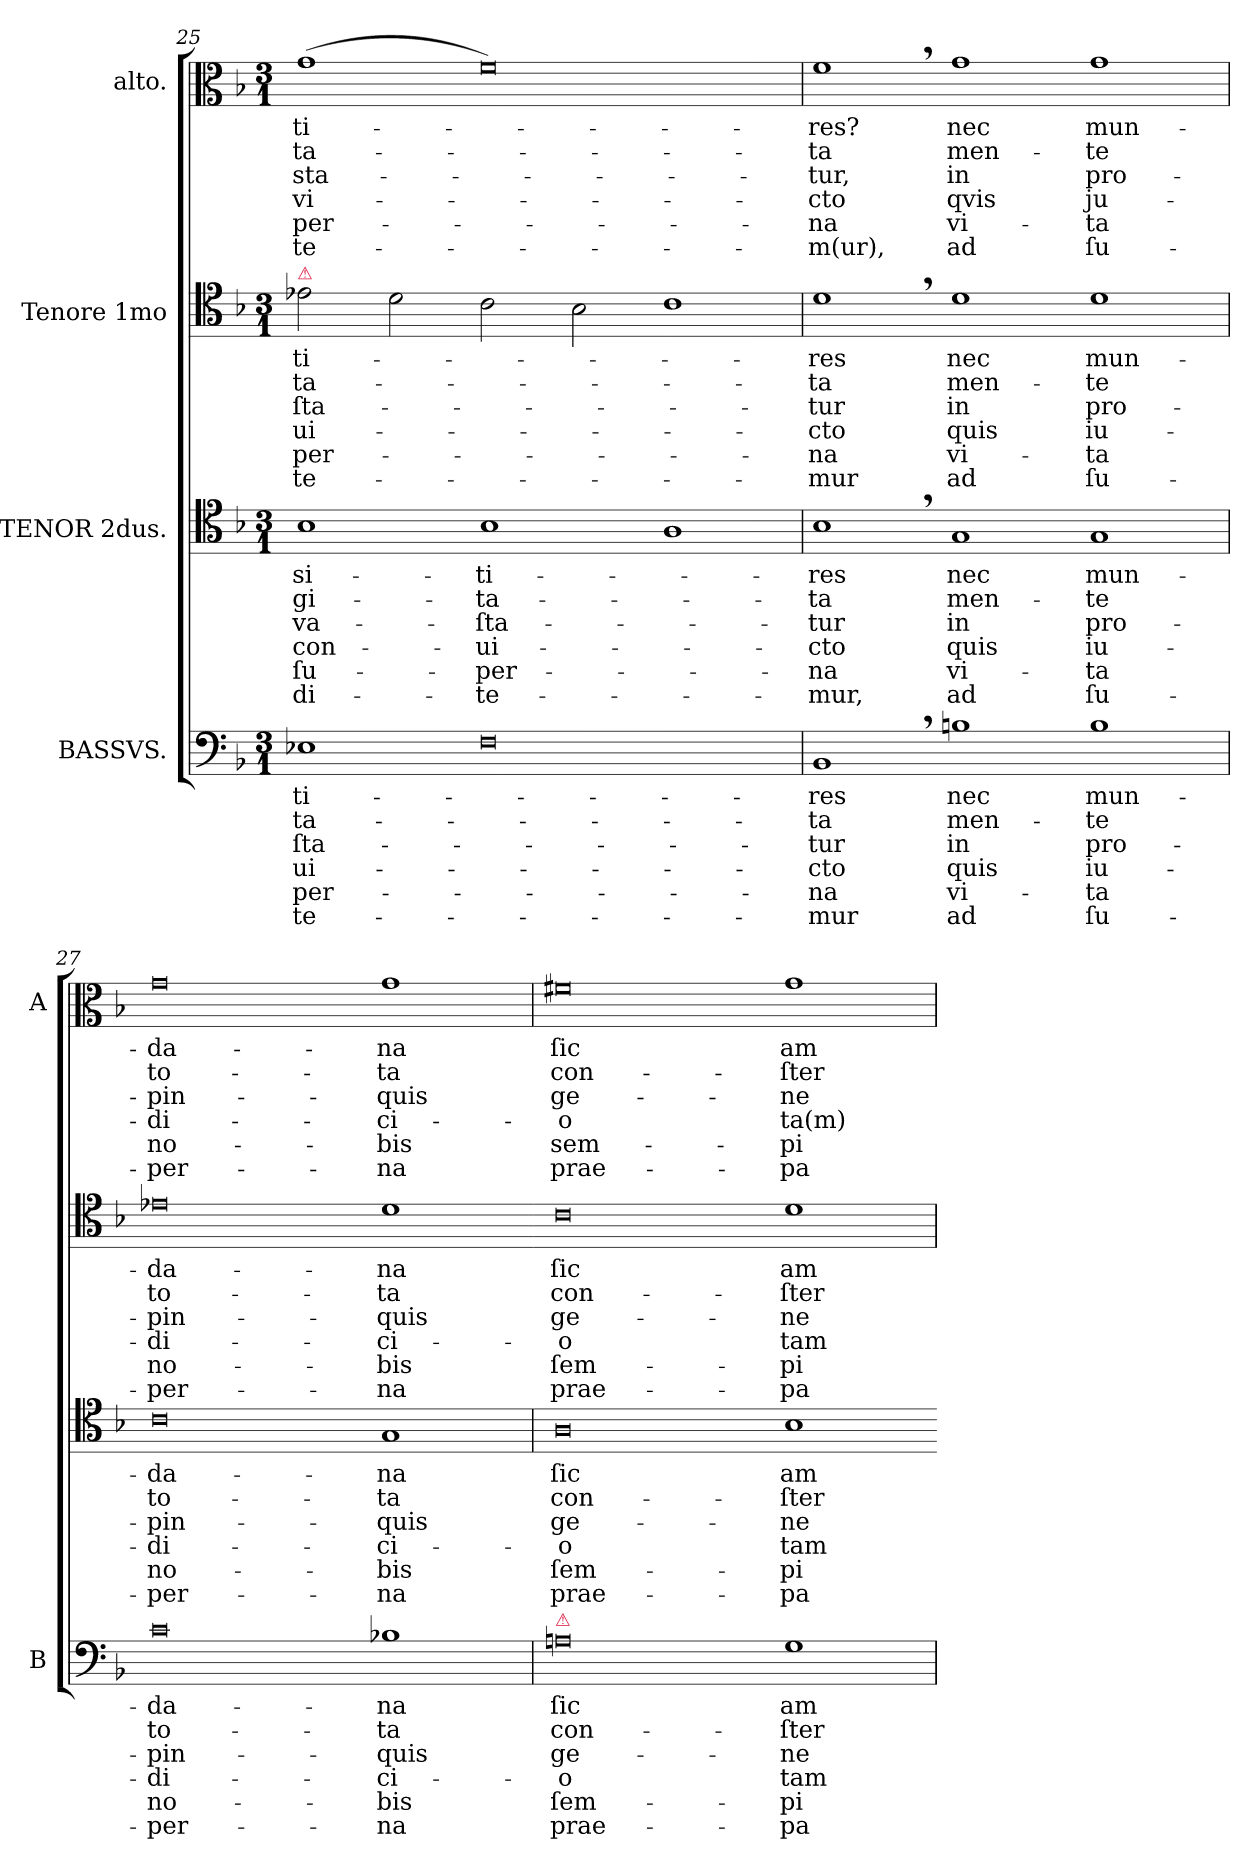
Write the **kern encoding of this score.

**kern	**text	**text	**text	**text	**text	**text	**kern	**text	**text	**text	**text	**text	**text	**kern	**text	**text	**text	**text	**text	**text	**kern	**text	**text	**text	**text	**text	**text
*part4	*part4	*part4	*part4	*part4	*part4	*part4	*part3	*part3	*part3	*part3	*part3	*part3	*part3	*part2	*part2	*part2	*part2	*part2	*part2	*part2	*part1	*part1	*part1	*part1	*part1	*part1	*part1
*staff4	*staff4	*staff4	*staff4	*staff4	*staff4	*staff4	*staff3	*staff3	*staff3	*staff3	*staff3	*staff3	*staff3	*staff2	*staff2	*staff2	*staff2	*staff2	*staff2	*staff2	*staff1	*staff1	*staff1	*staff1	*staff1	*staff1	*staff1
*I"BASSVS.	*	*	*	*	*	*	*I"TENOR 2dus.	*	*	*	*	*	*	*I"Tenore 1mo	*	*	*	*	*	*	*I"alto.	*	*	*	*	*	*
*I'B	*	*	*	*	*	*	*	*	*	*	*	*	*	*	*	*	*	*	*	*	*I'A	*	*	*	*	*	*
*clefF4	*	*	*	*	*	*	*clefC4	*	*	*	*	*	*	*clefC4	*	*	*	*	*	*	*clefC3	*	*	*	*	*	*
*k[b-]	*	*	*	*	*	*	*k[b-]	*	*	*	*	*	*	*k[b-]	*	*	*	*	*	*	*k[b-]	*	*	*	*	*	*
*M3/1	*	*	*	*	*	*	*M3/1	*	*	*	*	*	*	*M3/1	*	*	*	*	*	*	*M3/1	*	*	*	*	*	*
=25	=25	=25	=25	=25	=25	=25	=25	=25	=25	=25	=25	=25	=25	=25	=25	=25	=25	=25	=25	=25	=25	=25	=25	=25	=25	=25	=25
!	!	!	!	!	!	!	!	!	!	!	!	!	!	!LO:TX:a:color=crimson:t=⚠	!	!	!	!	!	!	!	!	!	!	!	!	!
1E-X	-ti-	-ta-	-ſta-	-ui-	-per-	-te-	1B-	si-	-gi-	va-	con-	ſu-	-di-	2e-X\	-ti-	-ta-	-ſta-	-ui-	-per-	-te-	(1g	-ti-	-ta-	-sta-	-vi-	-per-	-te-
.	.	.	.	.	.	.	.	.	.	.	.	.	.	2d\	.	.	.	.	.	.	.	.	.	.	.	.	.
0F	.	.	.	.	.	.	1B-	-ti-	-ta-	-ſta-	-ui-	-per-	-te-	2c\	.	.	.	.	.	.	0f)	.	.	.	.	.	.
.	.	.	.	.	.	.	.	.	.	.	.	.	.	2B-\	.	.	.	.	.	.	.	.	.	.	.	.	.
.	.	.	.	.	.	.	1A	.	.	.	.	.	.	1c	.	.	.	.	.	.	.	.	.	.	.	.	.
=26	=26	=26	=26	=26	=26	=26	=26	=26	=26	=26	=26	=26	=26	=26	=26	=26	=26	=26	=26	=26	=26	=26	=26	=26	=26	=26	=26
1BB-,<	-res	-ta	-tur	-cto	-na	-mur	1B-,<	-res	-ta	-tur	-cto	-na	-mur,	1d,<	-res	-ta	-tur	-cto	-na	-mur	1f,<	-res?	-ta	-tur,	-cto	-na	-m(ur),
1Bn	nec	men-	in	quis	vi-	ad	1G	nec	men-	in	quis	vi-	ad	1d	nec	men-	in	quis	vi-	ad	1g	nec	men-	in	qvis	vi-	ad
1B	mun-	-te	pro-	iu-	-ta	ſu-	1G	mun-	-te	pro-	iu-	-ta	ſu-	1d	mun-	-te	pro-	iu-	-ta	ſu-	1g	mun-	-te	pro-	ju-	-ta	ſu-
=27	=27	=27	=27	=27	=27	=27	=27	=27	=27	=27	=27	=27	=27	=27	=27	=27	=27	=27	=27	=27	=27	=27	=27	=27	=27	=27	=27
0c	-da-	to-	-pin-	-di-	no-	-per-	0c	-da-	to-	-pin-	-di-	no-	-per-	0e-X	-da-	to-	-pin-	-di-	no-	-per-	0g	-da-	to-	-pin-	-di-	no-	-per-
1B-X	-na	-ta	-quis	-ci-	-bis	-na	1G	-na	-ta	-quis	-ci-	-bis	-na	1d	-na	-ta	-quis	-ci-	-bis	-na	1g	-na	-ta	-quis	-ci-	-bis	-na
=28	=28	=28	=28	=28	=28	=28	=28	=28	=28	=28	=28	=28	=28	=28-	=28	=28	=28	=28	=28	=28	=28	=28	=28	=28	=28	=28	=28
!LO:TX:a:color=crimson:t=⚠	!	!	!	!	!	!	!	!	!	!	!	!	!	!	!	!	!	!	!	!	!	!	!	!	!	!	!
0An	ſic	con-	ge-	-o	ſem-	prae-	0A	ſic	con-	ge-	-o	ſem-	prae-	0c	ſic	con-	ge-	-o	ſem-	prae-	0f#X	ſic	con-	ge-	-o	sem-	prae-
1G	am-	-ſter-	-ne-	tam	-pi-	-pa-	1B-	am-	-ſter-	-ne-	tam	-pi-	-pa-	1d	am-	-ſter-	-ne-	tam	-pi-	-pa-	1g	am-	-ſter-	-ne-	ta(m)	-pi-	-pa-
=	=	=	=	=	=	=	=-	=	=	=	=	=	=	=	=	=	=	=	=	=	=	=	=	=	=	=	=
*-	*-	*-	*-	*-	*-	*-	*-	*-	*-	*-	*-	*-	*-	*-	*-	*-	*-	*-	*-	*-	*-	*-	*-	*-	*-	*-	*-
